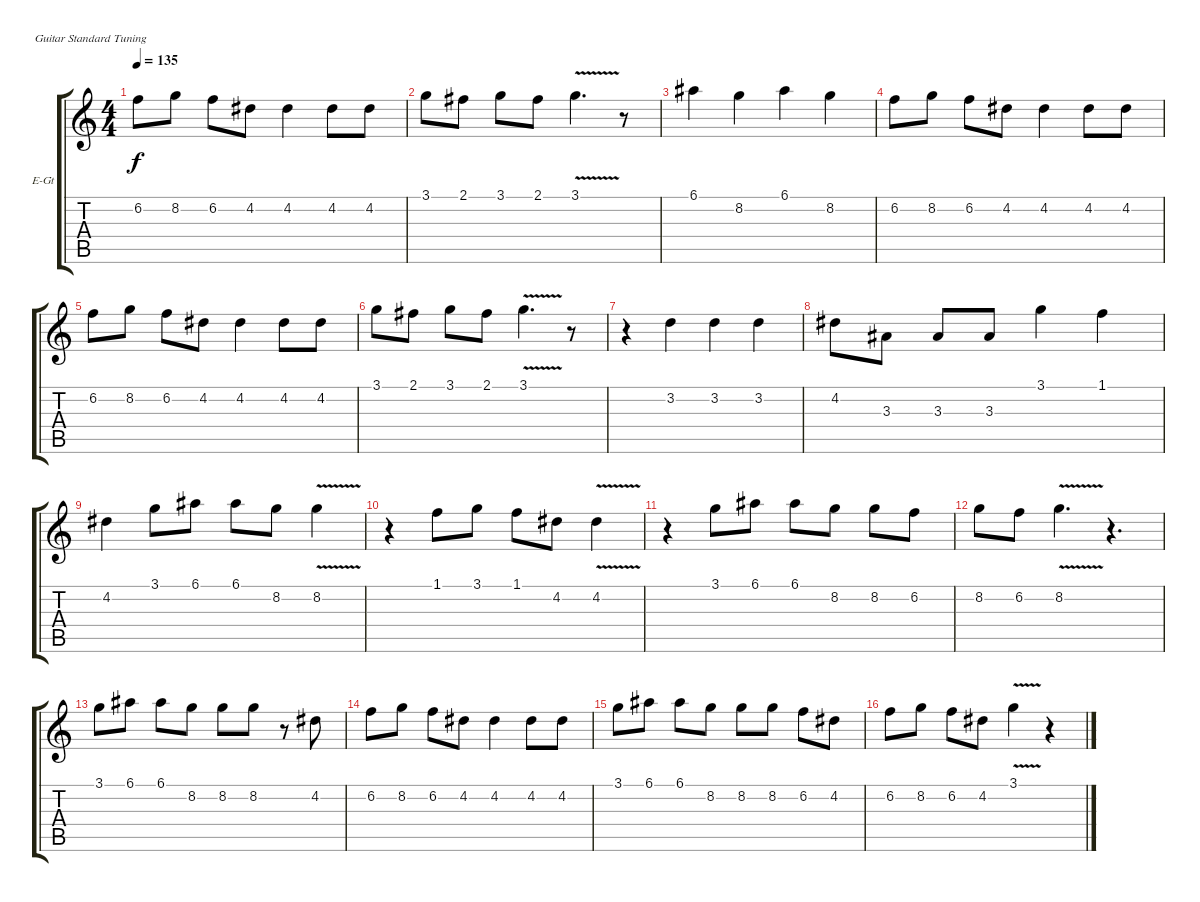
\bracketExtendMode groupsimilarinstruments
\firstSystemTrackNameOrientation horizontal
\otherSystemsTrackNameOrientation horizontal
\track ("Electric Guitar 1" "E-Gt") {instrument distortionguitar}
\staff {score tabs}
\tuning (E4 B3 G3 D3 A2 E2)
\ts (4 4)
\tempo 135
\clef g2
\ks c
6.2.8{dy f} 8.2.8 6.2.8 4.2.8 4.2.4 4.2.8 4.2.8 |
3.1.8 2.1.8 3.1.8 2.1.8 3.1{v}.4{d} r.8 |
6.1.4 8.2.4 6.1.4 8.2.4 |
6.2.8 8.2.8 6.2.8 4.2.8 4.2.4 4.2.8 4.2.8 |
6.2.8 8.2.8 6.2.8 4.2.8 4.2.4 4.2.8 4.2.8 |
3.1.8 2.1.8 3.1.8 2.1.8 3.1{v}.4{d} r.8 |
r.4 3.2.4 3.2.4 3.2.4 |
4.2.8 3.3.8 3.3.8 3.3.8 3.1.4 1.1.4 |
4.2.4 3.1.8 6.1.8 6.1.8 8.2.8 8.2{v}.4 |
r.4 1.1.8 3.1.8 1.1.8 4.2.8 4.2{v}.4 |
r.4 3.1.8 6.1.8 6.1.8 8.2.8 8.2.8 6.2.8 |
8.2.8 6.2.8 8.2{v}.4{d} r.4{d} |
3.1.8 6.1.8 6.1.8 8.2.8 8.2.8 8.2.8 r.8 4.2.8 |
6.2.8 8.2.8 6.2.8 4.2.8 4.2.4 4.2.8 4.2.8 |
3.1.8 6.1.8 6.1.8 8.2.8 8.2.8 8.2.8 6.2.8 4.2.8 |
6.2.8 8.2.8 6.2.8 4.2.8 3.1{v}.4 r.4
